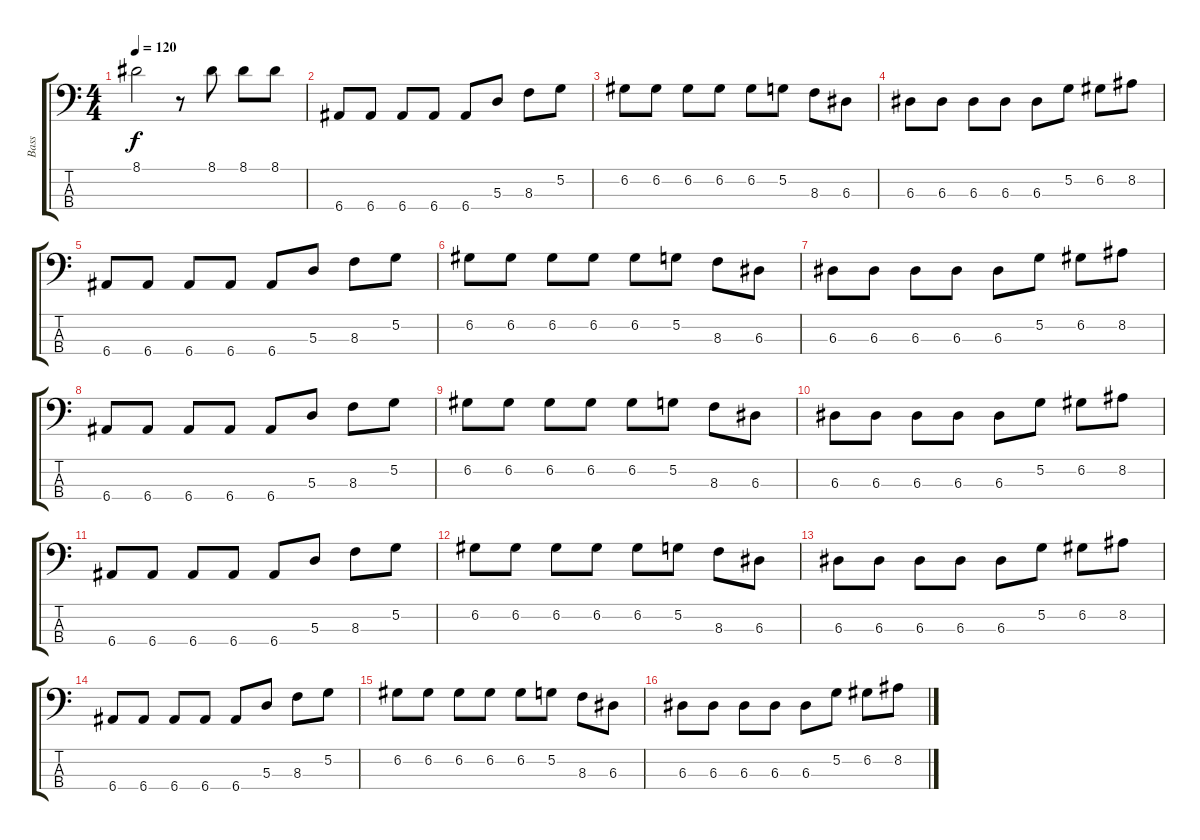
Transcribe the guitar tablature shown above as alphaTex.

\track ("Bass" "Bass") {instrument electricbassfinger}
\staff {score tabs}
\tuning (G2 D2 A1 E1) {hide}
\ts (4 4)
\tempo 120
\clef f4
\ks c
8.1.2{dy f} r.8 8.1.8 8.1.8 8.1.8 |
6.4.8 6.4.8 6.4.8 6.4.8 6.4.8 5.3.8 8.3.8 5.2.8 |
6.2.8 6.2.8 6.2.8 6.2.8 6.2.8 5.2.8 8.3.8 6.3.8 |
6.3.8 6.3.8 6.3.8 6.3.8 6.3.8 5.2.8 6.2.8 8.2.8 |
6.4.8 6.4.8 6.4.8 6.4.8 6.4.8 5.3.8 8.3.8 5.2.8 |
6.2.8 6.2.8 6.2.8 6.2.8 6.2.8 5.2.8 8.3.8 6.3.8 |
6.3.8 6.3.8 6.3.8 6.3.8 6.3.8 5.2.8 6.2.8 8.2.8 |
6.4.8 6.4.8 6.4.8 6.4.8 6.4.8 5.3.8 8.3.8 5.2.8 |
6.2.8 6.2.8 6.2.8 6.2.8 6.2.8 5.2.8 8.3.8 6.3.8 |
6.3.8 6.3.8 6.3.8 6.3.8 6.3.8 5.2.8 6.2.8 8.2.8 |
6.4.8 6.4.8 6.4.8 6.4.8 6.4.8 5.3.8 8.3.8 5.2.8 |
6.2.8 6.2.8 6.2.8 6.2.8 6.2.8 5.2.8 8.3.8 6.3.8 |
6.3.8 6.3.8 6.3.8 6.3.8 6.3.8 5.2.8 6.2.8 8.2.8 |
6.4.8 6.4.8 6.4.8 6.4.8 6.4.8 5.3.8 8.3.8 5.2.8 |
6.2.8 6.2.8 6.2.8 6.2.8 6.2.8 5.2.8 8.3.8 6.3.8 |
6.3.8 6.3.8 6.3.8 6.3.8 6.3.8 5.2.8 6.2.8 8.2.8
